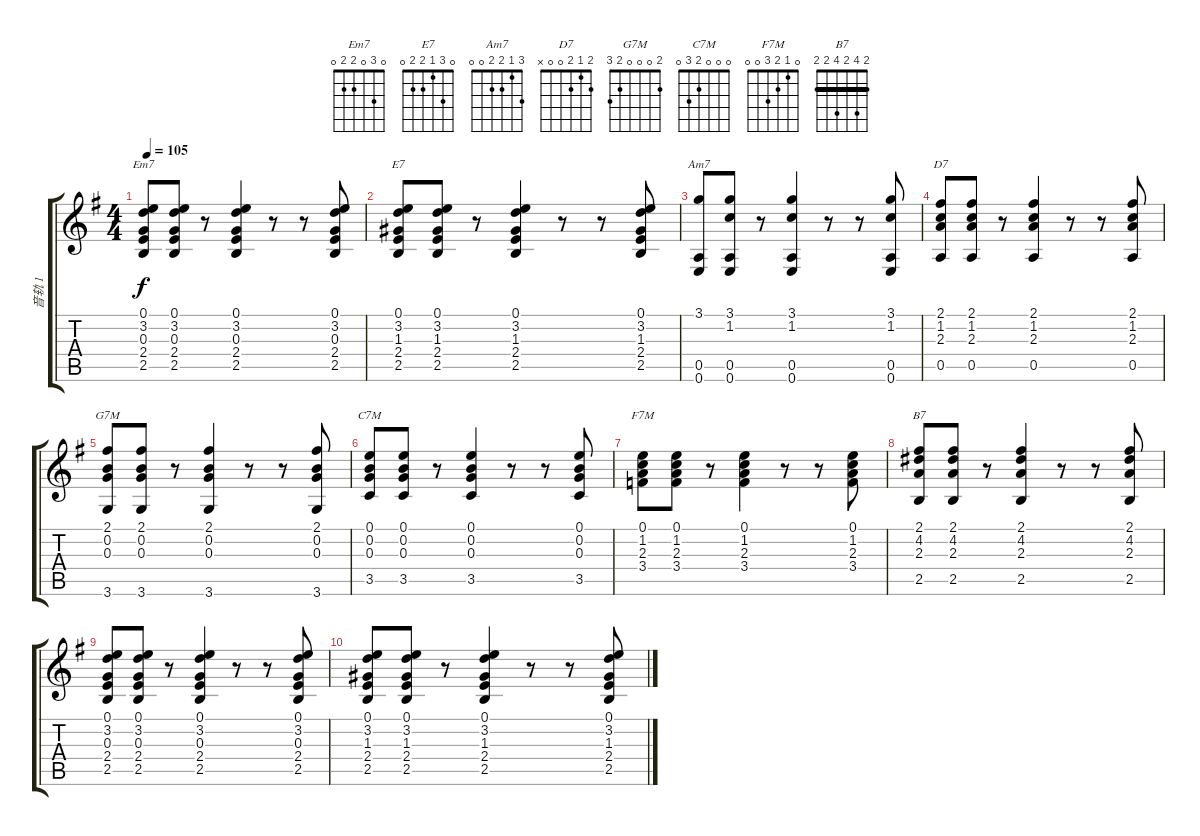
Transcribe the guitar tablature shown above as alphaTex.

\track ("音轨 1" "音轨 1") {instrument electricguitarjazz}
\staff {score tabs}
\tuning (E4 B3 G3 D3 A2 E2) {hide}
\chord ("Em7" 0 3 0 2 2 0)
\chord ("E7" 0 3 1 2 2 0)
\chord ("Am7" 3 1 2 2 0 0)
\chord ("D7" 2 1 2 0 0 x)
\chord ("G7M" 2 0 0 0 2 3)
\chord ("C7M" 0 0 0 2 3 0)
\chord ("F7M" 0 1 2 3 0 0)
\chord ("B7" 2 4 2 4 2 2) {barre 2}
\ts (4 4)
\tempo 105
\clef g2
\ks g
(0.1 3.2 0.3 2.4 2.5).8{ch "Em7" dy f} (0.1 3.2 0.3 2.4 2.5).8 r.8 (0.1 3.2 0.3 2.4 2.5).4 r.8 r.8 (0.1 3.2 0.3 2.4 2.5).8 |
(0.1 3.2 1.3 2.4 2.5).8{ch "E7"} (0.1 3.2 1.3 2.4 2.5).8 r.8 (0.1 3.2 1.3 2.4 2.5).4 r.8 r.8 (0.1 3.2 1.3 2.4 2.5).8 |
(3.1 0.5 0.6).8{ch "Am7"} (3.1 1.2 0.5 0.6).8 r.8 (3.1 1.2 0.5 0.6).4 r.8 r.8 (3.1 1.2 0.5 0.6).8 |
(2.1 1.2 2.3 0.5).8{ch "D7"} (2.1 1.2 2.3 0.5).8 r.8 (2.1 1.2 2.3 0.5).4 r.8 r.8 (2.1 1.2 2.3 0.5).8 |
(2.1 0.2 0.3 3.6).8{ch "G7M"} (2.1 0.2 0.3 3.6).8 r.8 (2.1 0.2 0.3 3.6).4 r.8 r.8 (2.1 0.2 0.3 3.6).8 |
(0.1 0.2 0.3 3.5).8{ch "C7M"} (0.1 0.2 0.3 3.5).8 r.8 (0.1 0.2 0.3 3.5).4 r.8 r.8 (0.1 0.2 0.3 3.5).8 |
(0.1 1.2 2.3 3.4).8{ch "F7M"} (0.1 1.2 2.3 3.4).8 r.8 (0.1 1.2 2.3 3.4).4 r.8 r.8 (0.1 1.2 2.3 3.4).8 |
(2.1 4.2 2.3 2.5).8{ch "B7"} (2.1 4.2 2.3 2.5).8 r.8 (2.1 4.2 2.3 2.5).4 r.8 r.8 (2.1 4.2 2.3 2.5).8 |
(0.1 3.2 0.3 2.4 2.5).8 (0.1 3.2 0.3 2.4 2.5).8 r.8 (0.1 3.2 0.3 2.4 2.5).4 r.8 r.8 (0.1 3.2 0.3 2.4 2.5).8 |
(0.1 3.2 1.3 2.4 2.5).8 (0.1 3.2 1.3 2.4 2.5).8 r.8 (0.1 3.2 1.3 2.4 2.5).4{txt ""} r.8 r.8 (0.1 3.2 1.3 2.4 2.5).8
